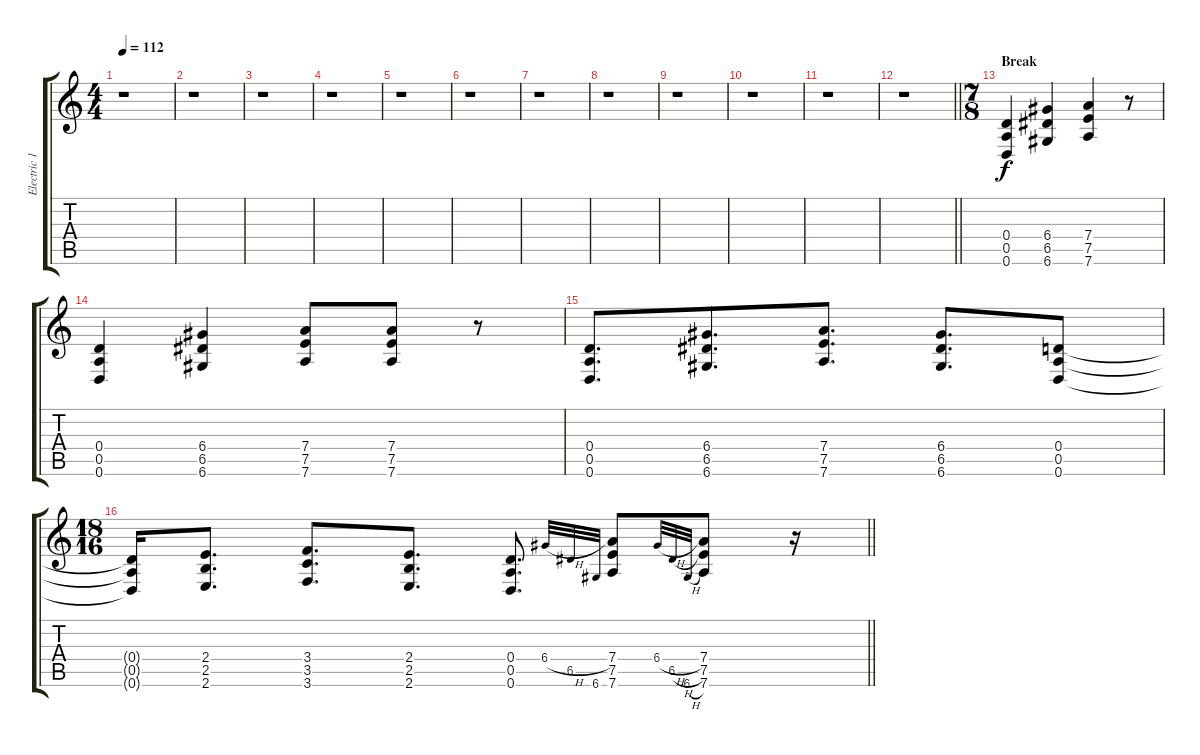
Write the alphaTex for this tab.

\track ("Electric 1" "Electric 1") {instrument distortionguitar}
\staff {score tabs}
\tuning (E4 B3 G3 D3 A2 D2) {hide}
\ts (4 4)
\tempo 112
\clef g2
\ks c
r.1{dy f} |
r.1 |
r.1 |
r.1 |
r.1 |
r.1 |
r.1 |
r.1 |
r.1 |
r.1 |
r.1 |
\barLineRight lightlight
r.1 |
\ts (7 8)
\section ("" "Break")
(0.4 0.5 0.6).4 (6.4 6.5 6.6).4 (7.4 7.5 7.6).4 r.8 |
(0.4 0.5 0.6).4 (6.4 6.5 6.6).4 (7.4 7.5 7.6).8 (7.4 7.5 7.6).8 r.8 |
(0.4 0.5 0.6).8{d} (6.4 6.5 6.6).8{d} (7.4 7.5 7.6).8{d} (6.4 6.5 6.6).8{d} (0.4 0.5 0.6).8 |
\ts (18 16)
\barLineRight lightlight
(0.4{t} 0.5{t} 0.6{t}).16 (2.4 2.5 2.6).8{d} (3.4 3.5 3.6).8{d} (2.4 2.5 2.6).8{d} (0.4 0.5 0.6).8{d} 6.4{h}.32{gr onbeat} 6.5.32{gr onbeat} 6.6.32{gr onbeat} (7.4 7.5 7.6).8 6.4{h}.32{gr onbeat} 6.5{h}.32{gr onbeat} 6.6{h}.32{gr onbeat} (7.4 7.5 7.6).8 r.16
